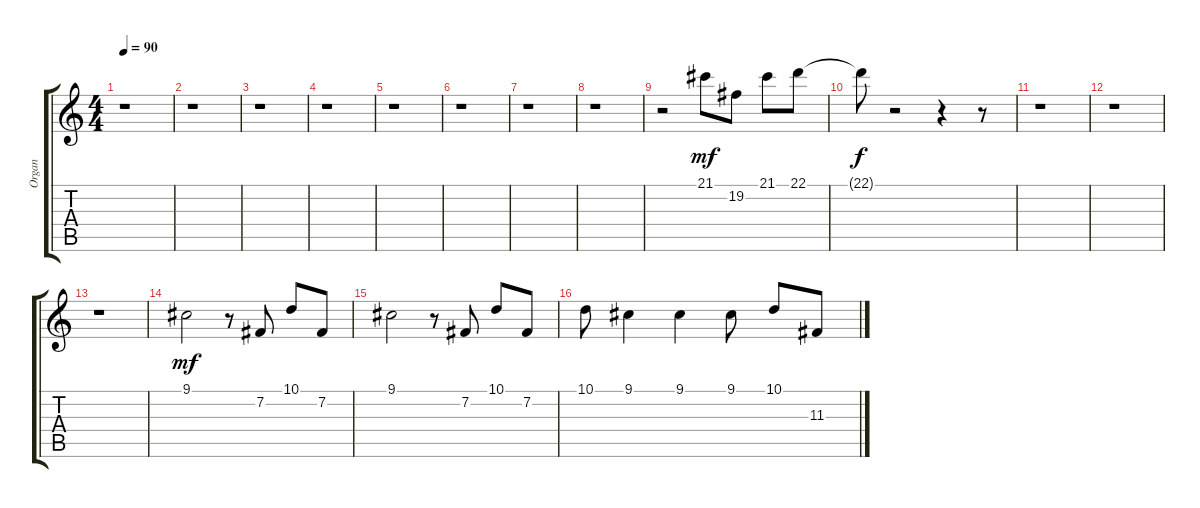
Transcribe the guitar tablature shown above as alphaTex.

\track ("Organ" "Organ") {instrument electricpiano1}
\staff {score tabs}
\tuning (E4 B3 G3 D3 A2 E2) {hide}
\ts (4 4)
\tempo 90
\clef g2
\ks c
r.1{dy mf} |
r.1 |
r.1 |
r.1 |
r.1 |
r.1 |
r.1 |
r.1 |
r.2 21.1.8 19.2.8 21.1.8 22.1.8 |
22.1{t}.8{dy f} r.2 r.4 r.8 |
r.1 |
r.1 |
r.1 |
9.1.2{dy mf} r.8 7.2.8 10.1.8 7.2.8 |
9.1.2 r.8 7.2.8 10.1.8 7.2.8 |
10.1.8 9.1.4 9.1.4 9.1.8 10.1.8 11.3.8
